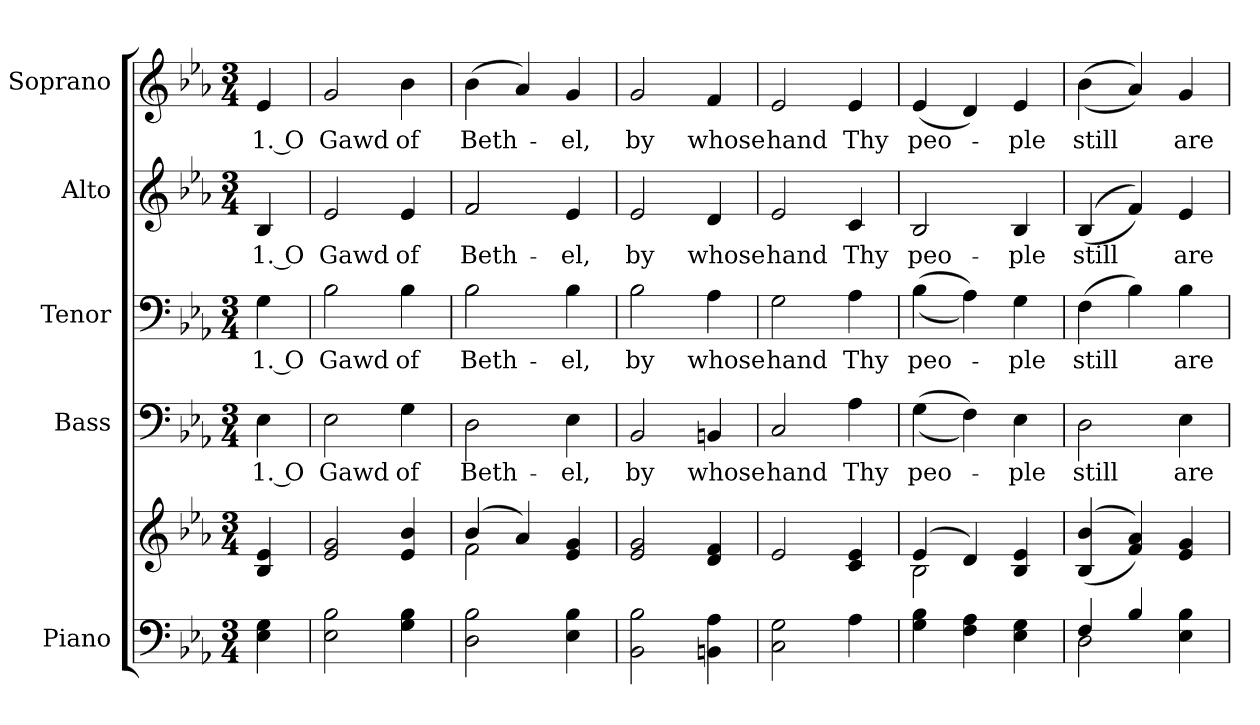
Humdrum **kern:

**kern	**kern	**kern	**text	**kern	**text	**kern	**text	**kern	**text
*part5	*part5	*part4	*part4	*part3	*part3	*part2	*part2	*part1	*part1
*staff6	*staff5	*staff4	*staff4	*staff3	*staff3	*staff2	*staff2	*staff1	*staff1
*I"Piano	*	*I"Bass	*	*I"Tenor	*	*I"Alto	*	*I"Soprano	*
*I'Pno.	*	*I'B.	*	*I'T.	*	*I'A.	*	*I'S.	*
!!LO:PB:g=z
*clefF4	*clefG2	*clefF4	*	*clefF4	*	*clefG2	*	*clefG2	*
*k[b-e-a-]	*k[b-e-a-]	*k[b-e-a-]	*	*k[b-e-a-]	*	*k[b-e-a-]	*	*k[b-e-a-]	*
*E-:	*E-:	*E-:	*	*E-:	*	*E-:	*	*E-:	*
*M3/4	*M3/4	*M3/4	*	*M3/4	*	*M3/4	*	*M3/4	*
*MM150	*MM150	*MM150	*	*MM150	*	*MM150	*	*MM150	*
=1	=1	=1	=1	=1	=1	=1	=1	=1	=1
!	!	!	!LO:LY:b:color=#000000	!	!	!	!	!	!
!	!	!	!	!	!LO:LY:b:color=#000000	!	!	!	!
!	!	!	!	!	!	!	!LO:LY:b:color=#000000	!	!
!	!	!	!	!	!	!	!	!	!LO:LY:b:color=#000000
4E-i\ 4Gi	4B-i/ 4e-i	4E-i\	1. O	4Gi\	1. O	4B-i/	1. O	4e-i/	1. O
=2	=2	=2	=2	=2	=2	=2	=2	=2	=2
!	!	!	!LO:LY:b:color=#000000	!	!	!	!	!	!
!	!	!	!	!	!LO:LY:b:color=#000000	!	!	!	!
!	!	!	!	!	!	!	!LO:LY:b:color=#000000	!	!
!	!	!	!	!	!	!	!	!	!LO:LY:b:color=#000000
2E-i\ 2B-i	2e-i/ 2gi	2E-i\	Gawd	2B-i\	Gawd	2e-i/	Gawd	2gi/	Gawd
!	!	!	!LO:LY:b:color=#000000	!	!	!	!	!	!
!	!	!	!	!	!LO:LY:b:color=#000000	!	!	!	!
!	!	!	!	!	!	!	!LO:LY:b:color=#000000	!	!
!	!	!	!	!	!	!	!	!	!LO:LY:b:color=#000000
4Gi\ 4B-i	4e-i/ 4b-i	4Gi\	of	4B-i\	of	4e-i/	of	4b-i\	of
=3	=3	=3	=3	=3	=3	=3	=3	=3	=3
*	*^	*	*	*	*	*	*	*	*
!	!	!	!	!LO:LY:b:color=#000000	!	!	!	!	!	!
!	!	!	!	!	!	!LO:LY:b:color=#000000	!	!	!	!
!	!	!	!	!	!	!	!	!LO:LY:b:color=#000000	!	!
!	!	!	!	!	!	!	!	!	!	!LO:LY:b:color=#000000
2Di\ 2B-i	(4b-i/	2fi\	2Di\	Beth-	2B-i\	Beth-	2fi/	Beth-	(4b-i\	Beth-
.	4a-i/)	.	.	.	.	.	.	.	4a-i/)	.
!	!	!	!	!LO:LY:b:color=#000000	!	!	!	!	!	!
!	!	!	!	!	!	!LO:LY:b:color=#000000	!	!	!	!
!	!	!	!	!	!	!	!	!LO:LY:b:color=#000000	!	!
!	!	!	!	!	!	!	!	!	!	!LO:LY:b:color=#000000
4E-i\ 4B-i	4e-i/ 4gi	4ryy	4E-i\	-el,	4B-i\	-el,	4e-i/	-el,	4gi/	-el,
*	*v	*v	*	*	*	*	*	*	*	*
!!LO:PB:g=z
=4	=4	=4	=4	=4	=4	=4	=4	=4	=4
*	*^	*	*	*	*	*	*	*	*
!	!	!	!	!LO:LY:b:color=#000000	!	!	!	!	!	!
*	*v	*v	*	*	*	*	*	*	*	*
*	*^	*	*	*	*	*	*	*	*
!	!	!	!	!	!	!LO:LY:b:color=#000000	!	!	!	!
*	*v	*v	*	*	*	*	*	*	*	*
*	*^	*	*	*	*	*	*	*	*
!	!	!	!	!	!	!	!	!LO:LY:b:color=#000000	!	!
*	*v	*v	*	*	*	*	*	*	*	*
*	*^	*	*	*	*	*	*	*	*
!	!	!	!	!	!	!	!	!	!	!LO:LY:b:color=#000000
*	*v	*v	*	*	*	*	*	*	*	*
2BB-i\ 2B-i	2e-i/ 2gi	2BB-i/	by	2B-i\	by	2e-i/	by	2gi/	by
!	!	!	!LO:LY:b:color=#000000	!	!	!	!	!	!
!	!	!	!	!	!LO:LY:b:color=#000000	!	!	!	!
!	!	!	!	!	!	!	!LO:LY:b:color=#000000	!	!
!	!	!	!	!	!	!	!	!	!LO:LY:b:color=#000000
4BBni\ 4A-i	4di/ 4fi	4BBni/	whose	4A-i\	whose	4di/	whose	4fi/	whose
=5	=5	=5	=5	=5	=5	=5	=5	=5	=5
!	!	!	!LO:LY:b:color=#000000	!	!	!	!	!	!
!	!	!	!	!	!LO:LY:b:color=#000000	!	!	!	!
!	!	!	!	!	!	!	!LO:LY:b:color=#000000	!	!
!	!	!	!	!	!	!	!	!	!LO:LY:b:color=#000000
2Ci\ 2Gi	2e-i/	2Ci/	hand	2Gi\	hand	2e-i/	hand	2e-i/	hand
!	!	!	!LO:LY:b:color=#000000	!	!	!	!	!	!
!	!	!	!	!	!LO:LY:b:color=#000000	!	!	!	!
!	!	!	!	!	!	!	!LO:LY:b:color=#000000	!	!
!	!	!	!	!	!	!	!	!	!LO:LY:b:color=#000000
4A-i\	4ci/ 4e-i	4A-i\	Thy	4A-i\	Thy	4ci/	Thy	4e-i/	Thy
=6	=6	=6	=6	=6	=6	=6	=6	=6	=6
*	*^	*	*	*	*	*	*	*	*
!	!	!	!	!LO:LY:b:color=#000000	!	!	!	!	!	!
!	!	!	!	!	!	!LO:LY:b:color=#000000	!	!	!	!
!	!	!	!	!	!	!	!	!LO:LY:b:color=#000000	!	!
!	!	!	!	!	!	!	!	!	!	!LO:LY:b:color=#000000
4Gi\ 4B-i	(4e-i/	2B-i\	((4Gi\	peo-	((4B-i\	peo-	2B-i/	peo-	(4e-i/	peo-
4Fi\ 4A-i	4di/)	.	4Fi\))	.	4A-i\))	.	.	.	4di/)	.
!	!	!	!	!LO:LY:b:color=#000000	!	!	!	!	!	!
!	!	!	!	!	!	!LO:LY:b:color=#000000	!	!	!	!
!	!	!	!	!	!	!	!	!LO:LY:b:color=#000000	!	!
!	!	!	!	!	!	!	!	!	!	!LO:LY:b:color=#000000
4E-i\ 4Gi	4B-i/ 4e-i	4ryy	4E-i\	-ple	4Gi\	-ple	4B-i/	-ple	4e-i/	-ple
*	*v	*v	*	*	*	*	*	*	*	*
!!LO:PB:g=z
=7	=7	=7	=7	=7	=7	=7	=7	=7	=7
*^	*	*	*	*	*	*	*	*	*
*	*	*^	*	*	*	*	*	*	*	*
!	!	!	!	!	!LO:LY:b:color=#000000	!	!	!	!	!	!
*	*	*v	*v	*	*	*	*	*	*	*	*
*	*	*^	*	*	*	*	*	*	*	*
!	!	!	!	!	!	!	!LO:LY:b:color=#000000	!	!	!	!
*	*	*v	*v	*	*	*	*	*	*	*	*
*	*	*^	*	*	*	*	*	*	*	*
!	!	!	!	!	!	!	!	!	!LO:LY:b:color=#000000	!	!
*	*	*v	*v	*	*	*	*	*	*	*	*
*	*	*^	*	*	*	*	*	*	*	*
!	!	!	!	!	!	!	!	!	!	!	!LO:LY:b:color=#000000
*	*	*v	*v	*	*	*	*	*	*	*	*
4Fi/	2Di\	((4B-i/ 4b-i	2Di\	still	(4Fi\	still	((4B-i/	still	((4b-i\	still
4B-i/	.	4fi/ 4a-i))	.	.	4B-i\)	.	4fi/))	.	4a-i/))	.
!	!	!	!	!LO:LY:b:color=#000000	!	!	!	!	!	!
!	!	!	!	!	!	!LO:LY:b:color=#000000	!	!	!	!
!	!	!	!	!	!	!	!	!LO:LY:b:color=#000000	!	!
!	!	!	!	!	!	!	!	!	!	!LO:LY:b:color=#000000
4E-i\ 4B-i	4ryy	4e-i/ 4gi	4E-i\	are	4B-i\	are	4e-i/	are	4gi/	are
*v	*v	*	*	*	*	*	*	*	*	*
=	=	=	=	=	=	=	=	=	=
*-	*-	*-	*-	*-	*-	*-	*-	*-	*-
